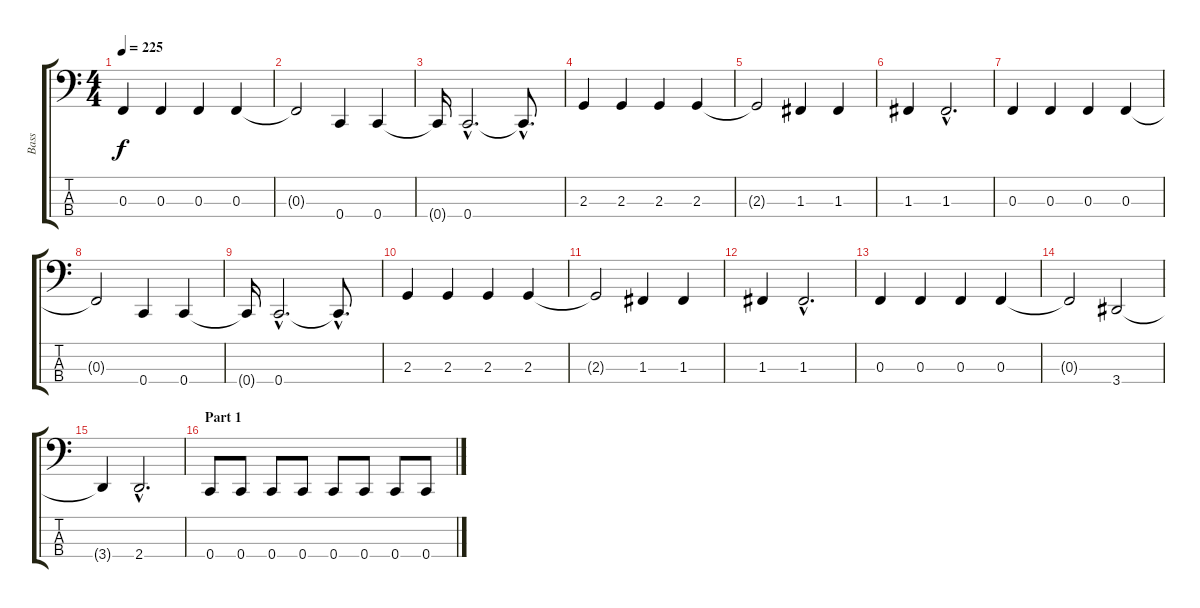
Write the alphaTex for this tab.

\track ("Bass" "Bass") {instrument electricbassfinger}
\staff {score tabs}
\tuning (Eb2 Bb1 F1 C1) {hide}
\ts (4 4)
\tempo 225
\clef f4
\ks c
0.3.4{dy f} 0.3.4 0.3.4 0.3.4 |
0.3{t}.2 0.4.4 0.4.4 |
0.4{t}.16 0.4{hac}.2{d} 0.4{hac t}.8{d} |
2.3.4 2.3.4 2.3.4 2.3.4 |
2.3{t}.2 1.3.4 1.3.4 |
1.3.4 1.3{hac}.2{d} |
0.3.4 0.3.4 0.3.4 0.3.4 |
0.3{t}.2 0.4.4 0.4.4 |
0.4{t}.16 0.4{hac}.2{d} 0.4{hac t}.8{d} |
2.3.4 2.3.4 2.3.4 2.3.4 |
2.3{t}.2 1.3.4 1.3.4 |
1.3.4 1.3{hac}.2{d} |
0.3.4 0.3.4 0.3.4 0.3.4 |
0.3{t}.2 3.4.2 |
3.4{t}.4 2.4{hac}.2{d} |
\section ("" "Part 1")
0.4.8 0.4.8 0.4.8 0.4.8 0.4.8 0.4.8 0.4.8 0.4.8
